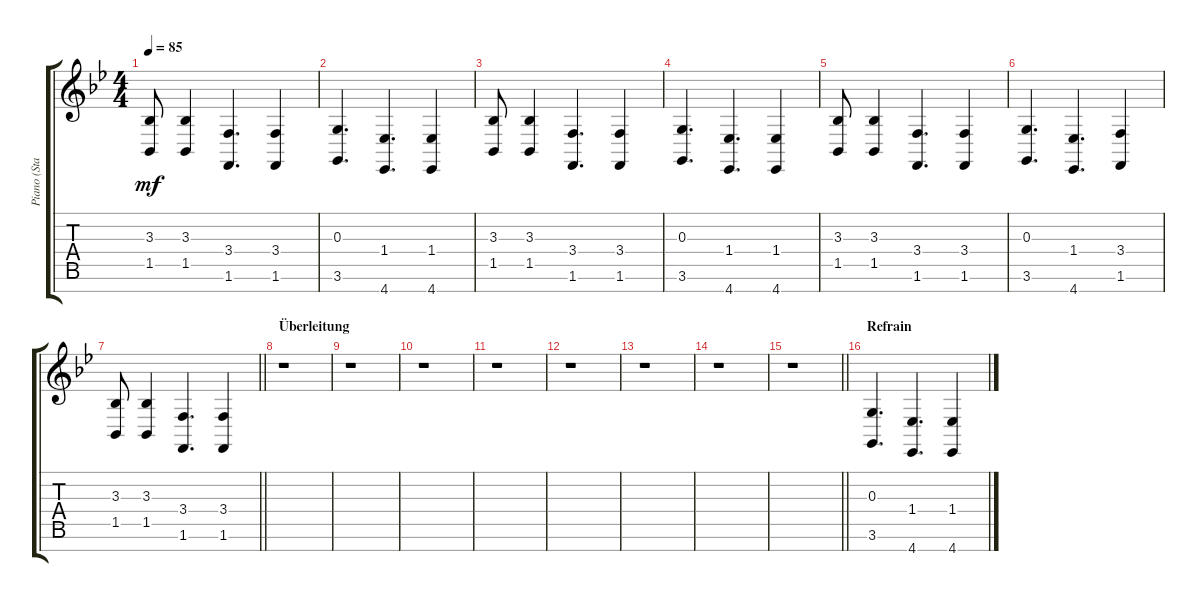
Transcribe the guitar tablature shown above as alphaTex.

\track ("Piano (Staff 2)" "Piano (Sta") {instrument acousticgrandpiano}
\staff {score tabs}
\tuning (E4 B3 G3 D3 A2 E2 B1) {hide}
\ts (4 4)
\tempo 85
\clef g2
\ks gminor
(3.3 1.5).8{dy mf} (3.3 1.5).4 (3.4 1.6).4{d} (3.4 1.6).4 |
(0.3 3.6).4{d} (1.4 4.7).4{d} (1.4 4.7).4 |
(3.3 1.5).8 (3.3 1.5).4 (3.4 1.6).4{d} (3.4 1.6).4 |
(0.3 3.6).4{d} (1.4 4.7).4{d} (1.4 4.7).4 |
(3.3 1.5).8 (3.3 1.5).4 (3.4 1.6).4{d} (3.4 1.6).4 |
(0.3 3.6).4{d} (1.4 4.7).4{d} (3.4 1.6).4 |
\barLineRight lightlight
(3.3 1.5).8 (3.3 1.5).4 (3.4 1.6).4{d} (3.4 1.6).4 |
\section ("" "Überleitung")
r.1 |
r.1 |
r.1 |
r.1 |
r.1 |
r.1 |
r.1 |
\barLineRight lightlight
r.1 |
\section ("" "Refrain")
(0.3 3.6).4{d} (1.4 4.7).4{d} (1.4 4.7).4
